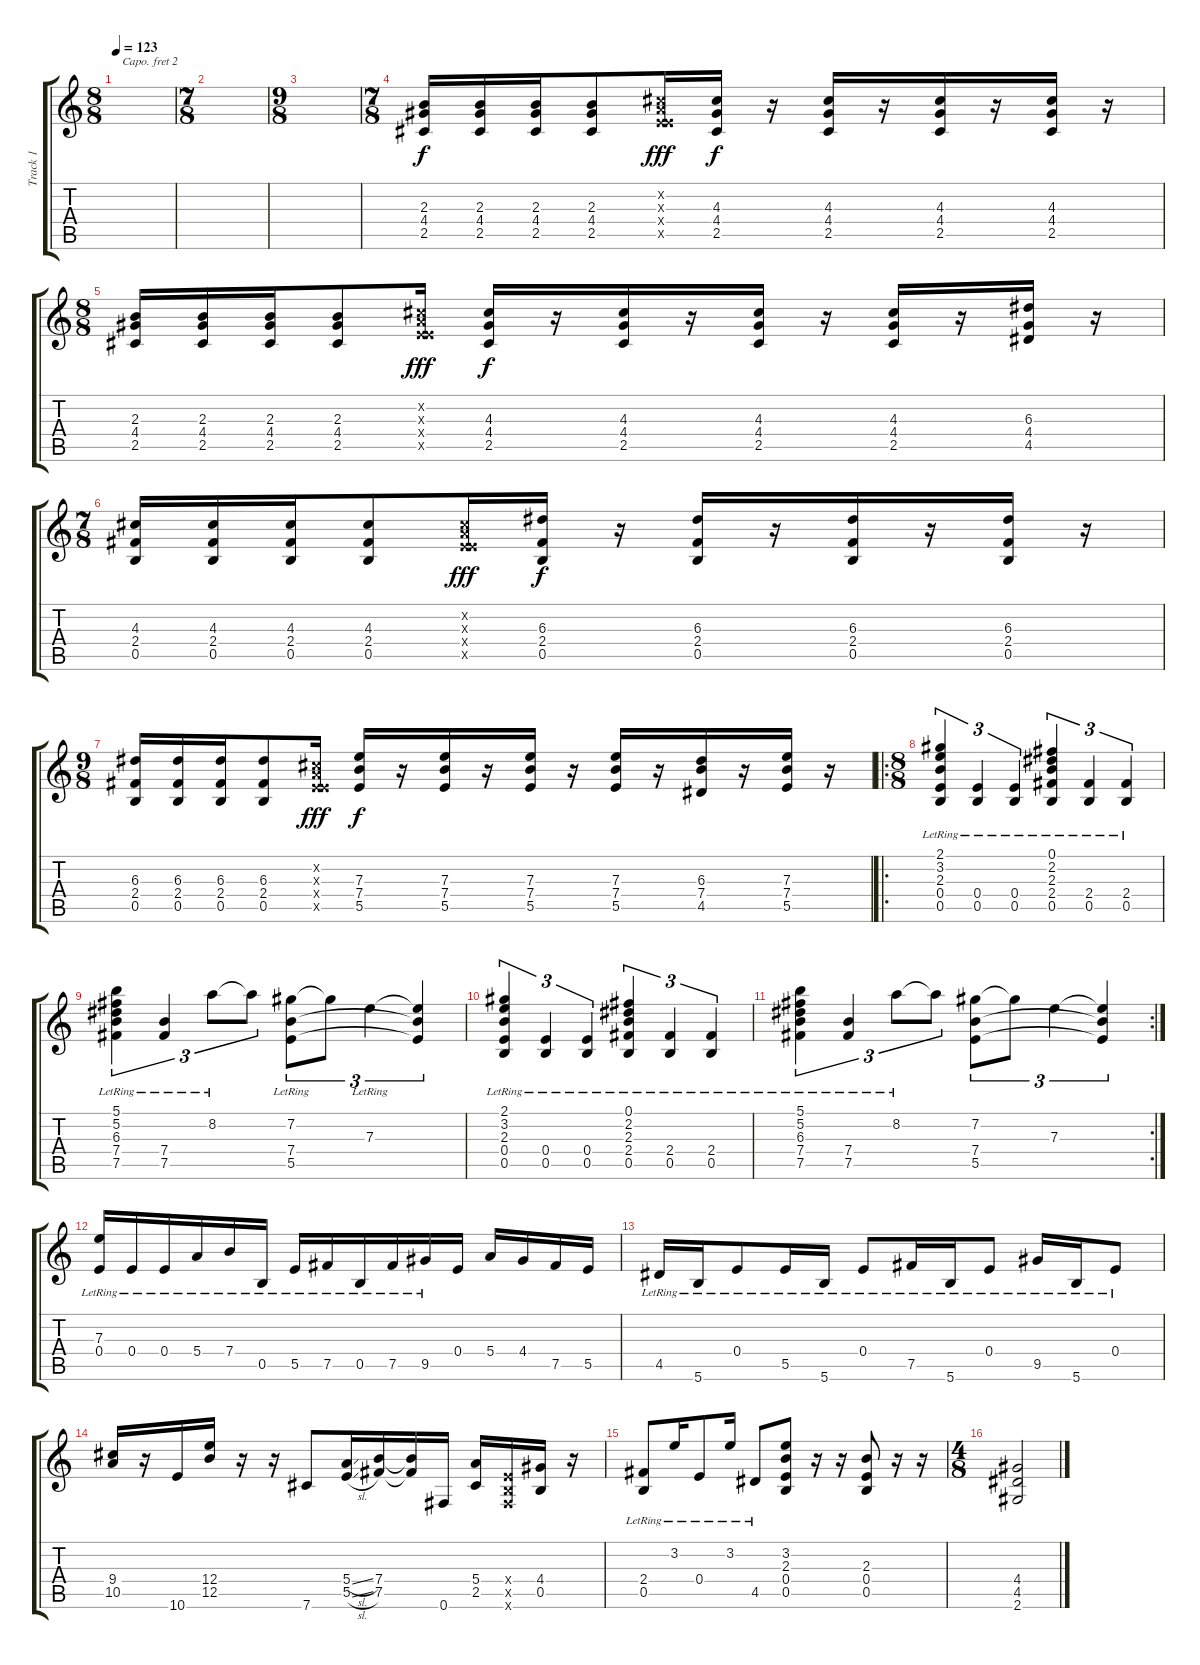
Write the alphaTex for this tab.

\track ("Track 1" "Track 1") {instrument electricguitarclean}
\staff {score tabs}
\capo 2
\tuning (E4 B3 G3 D3 A2 E2) {hide}
\ts (8 8)
\tempo 123
\clef g2
\ks c
|
\ts (7 8)
|
\ts (9 8)
|
\ts (7 8)
(2.3 4.4 2.5).16 (2.3 4.4 2.5).16 (2.3 4.4 2.5).16 (2.3 4.4 2.5).8 (0.2{x} 0.3{x} 0.4{x} 5.5{x}).16{dy fff} (4.3 4.4 2.5).16{dy f} r.16 (4.3 4.4 2.5).16 r.16 (4.3 4.4 2.5).16 r.16 (4.3 4.4 2.5).16 r.16 |
\ts (8 8)
(2.3 4.4 2.5).16 (2.3 4.4 2.5).16 (2.3 4.4 2.5).16 (2.3 4.4 2.5).8 (0.2{x} 0.3{x} 0.4{x} 5.5{x}).16{dy fff} (4.3 4.4 2.5).16{dy f} r.16 (4.3 4.4 2.5).16 r.16 (4.3 4.4 2.5).16 r.16 (4.3 4.4 2.5).16 r.16 (6.3 4.4 4.5).16 r.16 |
\ts (7 8)
(4.3 2.4 0.5).16 (4.3 2.4 0.5).16 (4.3 2.4 0.5).16 (4.3 2.4 0.5).8 (0.2{x} 0.3{x} 0.4{x} 5.5{x}).16{dy fff} (6.3 2.4 0.5).16{dy f} r.16 (6.3 2.4 0.5).16 r.16 (6.3 2.4 0.5).16 r.16 (6.3 2.4 0.5).16 r.16 |
\ts (9 8)
(6.3 2.4 0.5).16 (6.3 2.4 0.5).16 (6.3 2.4 0.5).16 (6.3 2.4 0.5).8 (0.2{x} 0.3{x} 0.4{x} 5.5{x}).16{dy fff} (7.3 7.4 5.5).16{dy f} r.16 (7.3 7.4 5.5).16 r.16 (7.3 7.4 5.5).16 r.16 (7.3 7.4 5.5).16 r.16 (6.3 7.4 4.5).16 r.16 (7.3 7.4 5.5).16 r.16 |
\ro
\ts (8 8)
(2.1{lr} 3.2{lr} 2.3{lr} 0.4{lr} 0.5{lr}).4{tu (3 2) volume 16 instrument electricguitarclean} (0.4{lr} 0.5{lr}).4{tu (3 2)} (0.4{lr} 0.5{lr}).4{tu (3 2)} (0.1{lr} 2.2{lr} 2.3{lr} 2.4{lr} 0.5{lr}).4{tu (3 2)} (2.4{lr} 0.5{lr}).4{tu (3 2)} (2.4{lr} 0.5{lr}).4{tu (3 2)} |
(5.1{lr} 5.2{lr} 6.3{lr} 7.4{lr} 7.5{lr}).4{tu (3 2)} (7.4{lr} 7.5{lr}).4{tu (3 2)} 8.2{lr}.8{tu (3 2)} 8.2{t}.8{tu (3 2)} (7.2{lr} 7.4{lr} 5.5{lr}).8{tu (3 2)} 7.2{t}.8{tu (3 2)} 7.3{lr}.4{tu (3 2)} (7.3{t} 7.4{t} 5.5{t}).4{tu (3 2)} |
(2.1{lr} 3.2{lr} 2.3{lr} 0.4{lr} 0.5{lr}).4{tu (3 2)} (0.4{lr} 0.5{lr}).4{tu (3 2)} (0.4{lr} 0.5{lr}).4{tu (3 2)} (0.1{lr} 2.2{lr} 2.3{lr} 2.4{lr} 0.5{lr}).4{tu (3 2)} (2.4{lr} 0.5{lr}).4{tu (3 2)} (2.4{lr} 0.5{lr}).4{tu (3 2)} |
\rc 2
(5.1{lr} 5.2{lr} 6.3{lr} 7.4{lr} 7.5{lr}).4{tu (3 2)} (7.4{lr} 7.5{lr}).4{tu (3 2)} 8.2{lr}.8{tu (3 2)} 8.2{t}.8{tu (3 2)} (7.2 7.4 5.5).8{tu (3 2)} 7.2{t}.8{tu (3 2)} 7.3.4{tu (3 2)} (7.3{t} 7.4{t} 5.5{t}).4{tu (3 2)} |
(7.3{lr} 0.4{lr}).16 0.4{lr}.16 0.4{lr}.16 5.4{lr}.16 7.4{lr}.16 0.5{lr}.16 5.5{lr}.16 7.5{lr}.16 0.5{lr}.16 7.5{lr}.16 9.5{lr}.16 0.4.16 5.4.16 4.4.16 7.5.16 5.5.16 |
4.5{lr}.16 5.6{lr}.16 0.4{lr}.8 5.5{lr}.16 5.6{lr}.16 0.4{lr}.8 7.5{lr}.16 5.6{lr}.16 0.4{lr}.8 9.5{lr}.16 5.6{lr}.16 0.4{lr}.8 |
(9.4 10.5).16 r.16 10.6.16 (12.4 12.5).16 r.16 r.16 7.6.8 (5.4{sl} 5.5{sl}).16 (7.4 7.5).16 (7.4{t} 7.5{t}).16 0.6.16 (5.4 2.5).16 (0.4{x} 0.5{x} 0.6{x}).16 (4.4 0.5).16 r.16 |
(2.4{lr} 0.5{lr}).8 3.2{lr}.16 0.4{lr}.8 3.2{lr}.16 4.5{lr}.8 (3.2 2.3 0.4 0.5).8 r.16 r.16 (2.3 0.4 0.5).8 r.16 r.16 |
\ts (4 8)
(4.4 4.5 2.6).2
